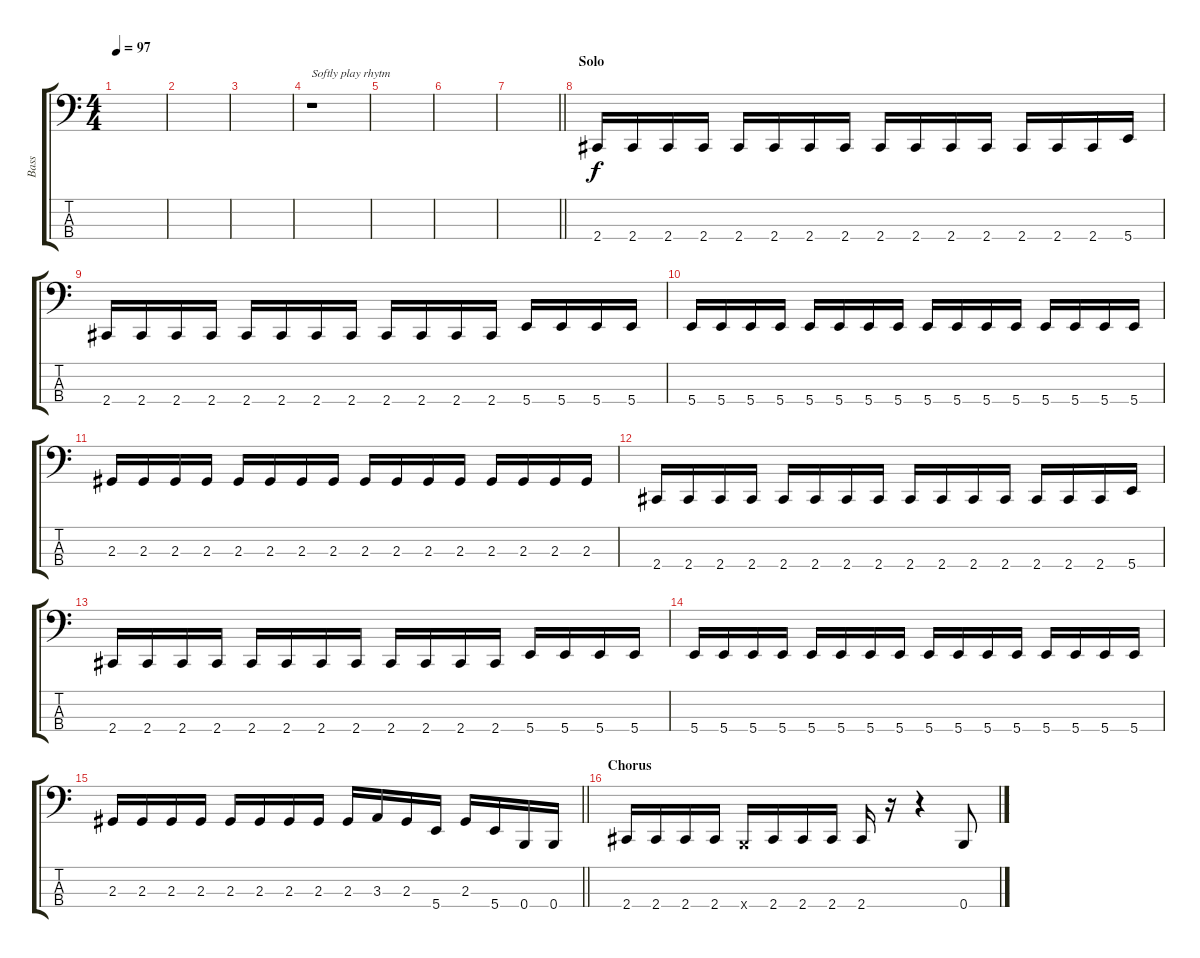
\track ("Bass" "Bass") {instrument electricbasspick}
\staff {score tabs}
\tuning (E2 B1 Gb1 B0) {hide}
\ts (4 4)
\tempo 97
\clef f4
\ks c
|
|
|
r.1{txt "Softly play rhytm"} |
|
|
\barLineRight lightlight
|
\section ("" "Solo")
2.4.16 2.4.16 2.4.16 2.4.16 2.4.16 2.4.16 2.4.16 2.4.16 2.4.16 2.4.16 2.4.16 2.4.16 2.4.16 2.4.16 2.4.16 5.4.16 |
2.4.16 2.4.16 2.4.16 2.4.16 2.4.16 2.4.16 2.4.16 2.4.16 2.4.16 2.4.16 2.4.16 2.4.16 5.4.16 5.4.16 5.4.16 5.4.16 |
5.4.16 5.4.16 5.4.16 5.4.16 5.4.16 5.4.16 5.4.16 5.4.16 5.4.16 5.4.16 5.4.16 5.4.16 5.4.16 5.4.16 5.4.16 5.4.16 |
2.3.16 2.3.16 2.3.16 2.3.16 2.3.16 2.3.16 2.3.16 2.3.16 2.3.16 2.3.16 2.3.16 2.3.16 2.3.16 2.3.16 2.3.16 2.3.16 |
2.4.16 2.4.16 2.4.16 2.4.16 2.4.16 2.4.16 2.4.16 2.4.16 2.4.16 2.4.16 2.4.16 2.4.16 2.4.16 2.4.16 2.4.16 5.4.16 |
2.4.16 2.4.16 2.4.16 2.4.16 2.4.16 2.4.16 2.4.16 2.4.16 2.4.16 2.4.16 2.4.16 2.4.16 5.4.16 5.4.16 5.4.16 5.4.16 |
5.4.16 5.4.16 5.4.16 5.4.16 5.4.16 5.4.16 5.4.16 5.4.16 5.4.16 5.4.16 5.4.16 5.4.16 5.4.16 5.4.16 5.4.16 5.4.16 |
\barLineRight lightlight
2.3.16 2.3.16 2.3.16 2.3.16 2.3.16 2.3.16 2.3.16 2.3.16 2.3.16 3.3.16 2.3.16 5.4.16 2.3.16 5.4.16 0.4.16 0.4.16 |
\section ("" "Chorus")
2.4.16 2.4.16 2.4.16 2.4.16 0.4{x}.16 2.4.16 2.4.16 2.4.16 2.4.16 r.16 r.4 0.4.8
